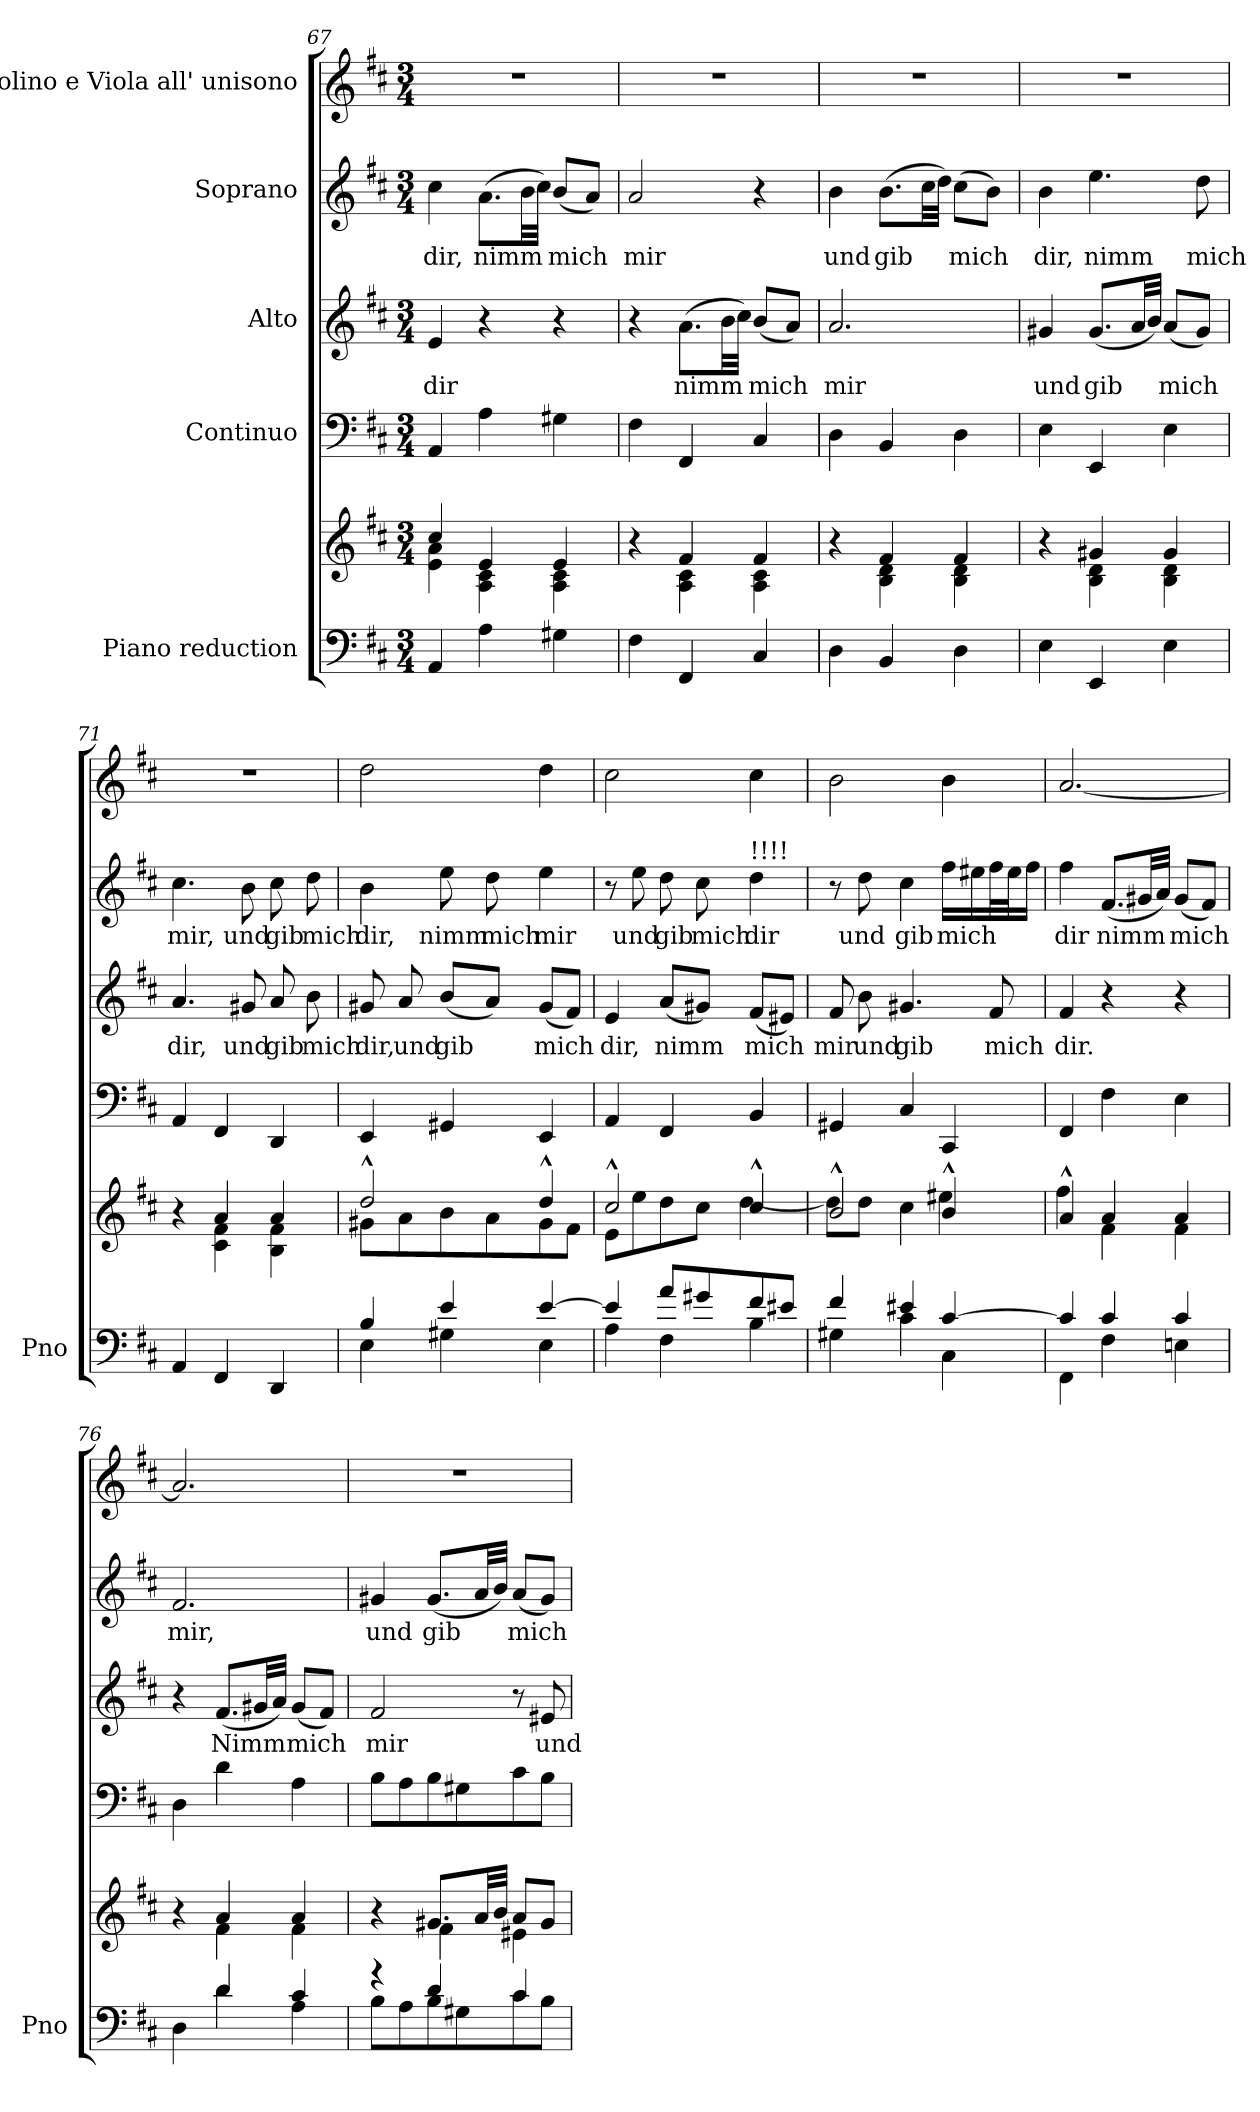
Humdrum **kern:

**kern	**kern	**kern	**kern	**text	**kern	**text	**kern
*part5	*part5	*part4	*part3	*part3	*part2	*part2	*part1
*staff6	*staff5	*staff4	*staff3	*staff3	*staff2	*staff2	*staff1
*I"Piano reduction	*	*I"Continuo	*I"Alto	*	*I"Soprano	*	*I"Violino e Viola all' unisono
*I'Pno	*	*	*	*	*	*	*
*clefF4	*clefG2	*clefF4	*clefG2	*	*clefG2	*	*clefG2
*k[f#c#]	*k[f#c#]	*k[f#c#]	*k[f#c#]	*	*k[f#c#]	*	*k[f#c#]
*M3/4	*M3/4	*M3/4	*M3/4	*	*M3/4	*	*M3/4
=67	=67	=67	=67	=67	=67	=67	=67
*	*^	*	*	*	*	*	*
!	!	!	!	!	!LO:LY:b	!	!LO:LY:b	!
4AA/	4cc#/	4e\ 4a\	4AA/	4e/	dir	4cc#\	dir,	2.r
!	!	!	!	!	!	!	!LO:LY:b	!
4A\	4e/	4A\ 4c#\	4A\	4r	.	(8.a\L	nimm	.
.	.	.	.	.	.	32b\LL	.	.
.	.	.	.	.	.	32cc#\JJJ)	.	.
!	!	!	!	!	!	!	!LO:LY:b	!
4G#X\	4e/	4A\ 4c#\	4G#X\	4r	.	(8b/L	mich	.
.	.	.	.	.	.	8a/J)	.	.
=68	=68	=68	=68	=68	=68	=68	=68	=68
!	!	!	!	!	!	!	!LO:LY:b	!
4F#\	4r	4ryy	4F#\	4r	.	2a/	mir	2.r
!	!	!	!	!	!LO:LY:b	!	!	!
4FF#/	4f#/	4A\ 4c#\	4FF#/	(8.a\L	nimm	.	.	.
.	.	.	.	32b\LL	.	.	.	.
.	.	.	.	32cc#\JJJ)	.	.	.	.
!	!	!	!	!	!LO:LY:b	!	!	!
4C#/	4f#/	4A\ 4c#\	4C#/	(8b/L	mich	4r	.	.
.	.	.	.	8a/J)	.	.	.	.
=69	=69	=69	=69	=69	=69	=69	=69	=69
!	!	!	!	!	!LO:LY:b	!	!LO:LY:b	!
4D\	4r	4ryy	4D\	2.a/	mir	4b\	und	2.r
!	!	!	!	!	!	!	!LO:LY:b	!
4BB/	4f#/	4B\ 4d\	4BB/	.	.	(8.b\L	gib	.
.	.	.	.	.	.	32cc#\LL	.	.
.	.	.	.	.	.	32dd\JJJ)	.	.
!	!	!	!	!	!	!	!LO:LY:b	!
4D\	4f#/	4B\ 4d\	4D\	.	.	(8cc#\L	mich	.
.	.	.	.	.	.	8b\J)	.	.
=70	=70	=70	=70	=70	=70	=70	=70	=70
!	!	!	!	!	!LO:LY:b	!	!LO:LY:b	!
4E\	4r	4ryy	4E\	4g#X/	und	4b\	dir,	2.r
!	!	!	!	!	!LO:LY:b	!	!LO:LY:b	!
4EE/	4g#X/	4B\ 4d\	4EE/	(8.g#/L	gib	4.ee\	nimm	.
.	.	.	.	32a/LL	.	.	.	.
.	.	.	.	32b/JJJ)	.	.	.	.
!	!	!	!	!	!LO:LY:b	!	!	!
4E\	4g#/	4B\ 4d\	4E\	(8a/L	mich	.	.	.
!	!	!	!	!	!	!	!LO:LY:b	!
.	.	.	.	8g#/J)	.	8dd\	mich	.
=71	=71	=71	=71	=71	=71	=71	=71	=71
!	!	!	!	!	!LO:LY:b	!	!LO:LY:b	!
4AA/	4r	4ryy	4AA/	4.a/	dir,	4.cc#\	mir,	2.r
4FF#/	4a/	4c#\ 4f#\	4FF#/	.	.	.	.	.
!	!	!	!	!	!LO:LY:b	!	!LO:LY:b	!
.	.	.	.	8g#X/	und	8b\	und	.
!	!	!	!	!	!LO:LY:b	!	!LO:LY:b	!
4DD/	4a/	4B\ 4f#\	4DD/	8a/	gib	8cc#\	gib	.
!	!	!	!	!	!LO:LY:b	!	!LO:LY:b	!
.	.	.	.	8b\	mich	8dd\	mich	.
=72	=72	=72	=72	=72	=72	=72	=72	=72
*^	*	*	*	*	*	*	*	*
!	!	!	!	!	!	!LO:LY:b	!	!LO:LY:b	!
4B/	4E\	2dd^^/	8g#X\L	4EE/	8g#X/	dir,	4b\	dir,	2dd\
!	!	!	!	!	!	!LO:LY:b	!	!	!
.	.	.	8a\	.	8a/	und	.	.	.
!	!	!	!	!	!	!LO:LY:b	!	!LO:LY:b	!
4e/	4G#X\	.	8b\	4GG#X/	(8b/L	gib	8ee\	nimm	.
!	!	!	!	!	!	!	!	!LO:LY:b	!
.	.	.	8a\	.	8a/J)	.	8dd\	mich	.
!	!	!	!	!	!	!LO:LY:b	!	!LO:LY:b	!
[4e/	4E\	4dd^^/	8g#\	4EE/	(8g#/L	mich	4ee\	mir	4dd\
.	.	.	8f#\J	.	8f#/J)	.	.	.	.
!!LO:LB:g=z
=73	=73	=73	=73	=73	=73	=73	=73	=73	=73
!	!	!	!	!	!	!LO:LY:b	!	!	!
4e/]	4A\	2cc#^^/	8e\L	4AA/	4e/	dir,	8r	.	2cc#\
!	!	!	!	!	!	!	!	!LO:LY:b	!
.	.	.	8ee\	.	.	.	8ee\	und	.
!	!	!	!	!	!	!LO:LY:b	!	!LO:LY:b	!
8a/L	4F#\	.	8dd\	4FF#/	(8a/L	nimm	8dd\	gib	.
!	!	!	!	!	!	!	!	!LO:LY:b	!
8g#X/	.	.	8cc#\J	.	8g#X/J)	.	8cc#\	mich	.
!	!	!	!	!	!	!	!LO:TX:a:t=!!!!	!	!
!	!	!	!	!	!	!LO:LY:b	!	!LO:LY:b	!
8f#/	4B\	4cc#^^/	[>4dd\	4BB/	(8f#/L	mich	4dd\	dir	4cc#\
8e#X/J	.	.	.	.	8e#X/J)	.	.	.	.
=74	=74	=74	=74	=74	=74	=74	=74	=74	=74
!	!	!	!	!	!	!LO:LY:b	!	!	!
4f#/	4G#X\	2b^^/	8dd\L]	4GG#X/	8f#/	mir	8r	.	2b\
!	!	!	!	!	!	!LO:LY:b	!	!LO:LY:b	!
.	.	.	8dd\J	.	8b\	und	8dd\	und	.
!	!	!	!	!	!	!LO:LY:b	!	!LO:LY:b	!
4e#X/	4c#\	.	4cc#\	4C#/	4.g#X/	gib	4cc#\	gib	.
!	!	!	!	!	!	!	!	!LO:LY:b	!
[4c#/	4C#\	4b^^/	4ee#X\	4CC#/	.	.	16ff#\LL	mich	4b\
.	.	.	.	.	.	.	16ee#X\	.	.
!	!	!	!	!	!	!LO:LY:b	!	!	!
.	.	.	.	.	8f#/	mich	32ff#\L	.	.
.	.	.	.	.	.	.	32ee#\J	.	.
.	.	.	.	.	.	.	16ff#\JJ	.	.
=75	=75	=75	=75	=75	=75	=75	=75	=75	=75
!	!	!	!	!	!	!LO:LY:b	!	!LO:LY:b	!
4c#/]	4FF#\	4a^^/	4ff#\	4FF#/	4f#/	dir.	4ff#\	dir	[2.a/
!	!	!	!	!	!	!	!	!LO:LY:b	!
4c#/	4F#\	4a/	4f#\	4F#\	4r	.	(8.f#/L	nimm	.
.	.	.	.	.	.	.	32g#X/LL	.	.
.	.	.	.	.	.	.	32a/JJJ)	.	.
!	!	!	!	!	!	!	!	!LO:LY:b	!
4c#/	4En\	4a/	4f#\	4E\	4r	.	(8g#/L	mich	.
.	.	.	.	.	.	.	8f#/J)	.	.
=76	=76	=76	=76	=76	=76	=76	=76	=76	=76
!	!	!	!	!	!	!	!	!LO:LY:b	!
4ryy	4D\	4r	4ryy	4D\	4r	.	2.f#/	mir,	2.a/]
!	!	!	!	!	!	!LO:LY:b	!	!	!
4d/	4d\	4a/	4f#\	4d\	(8.f#/L	Nimm	.	.	.
.	.	.	.	.	32g#X/LL	.	.	.	.
.	.	.	.	.	32a/JJJ)	.	.	.	.
!	!	!	!	!	!	!LO:LY:b	!	!	!
4c#/	4A\	4a/	4f#\	4A\	(8g#/L	mich	.	.	.
.	.	.	.	.	8f#/J)	.	.	.	.
=77	=77	=77	=77	=77	=77	=77	=77	=77	=77
!	!	!	!	!	!	!LO:LY:b	!	!LO:LY:b	!
4r	8B\L	4r	4ryy	8B\L	2f#/	mir	4g#X/	und	2.r
.	8A\	.	.	8A\	.	.	.	.	.
!	!	!	!	!	!	!	!	!LO:LY:b	!
4d/	8B\	8.g#X/L	4f#\	8B\	.	.	(8.g#/L	gib	.
.	8G#X\	.	.	8G#X\	.	.	.	.	.
.	.	32a/LL	.	.	.	.	32a/LL	.	.
.	.	32b/JJJ	.	.	.	.	32b/JJJ)	.	.
!	!	!	!	!	!	!	!	!LO:LY:b	!
4c#/	8c#\	8a/L	4e#X\	8c#\	8r	.	(8a/L	mich	.
!	!	!	!	!	!	!LO:LY:b	!	!	!
.	8B\J	8g#/J	.	8B\J	8e#X/	und	8g#/J)	.	.
*v	*v	*	*	*	*	*	*	*	*
*	*v	*v	*	*	*	*	*	*
=	=	=	=	=	=	=	=
*-	*-	*-	*-	*-	*-	*-	*-
